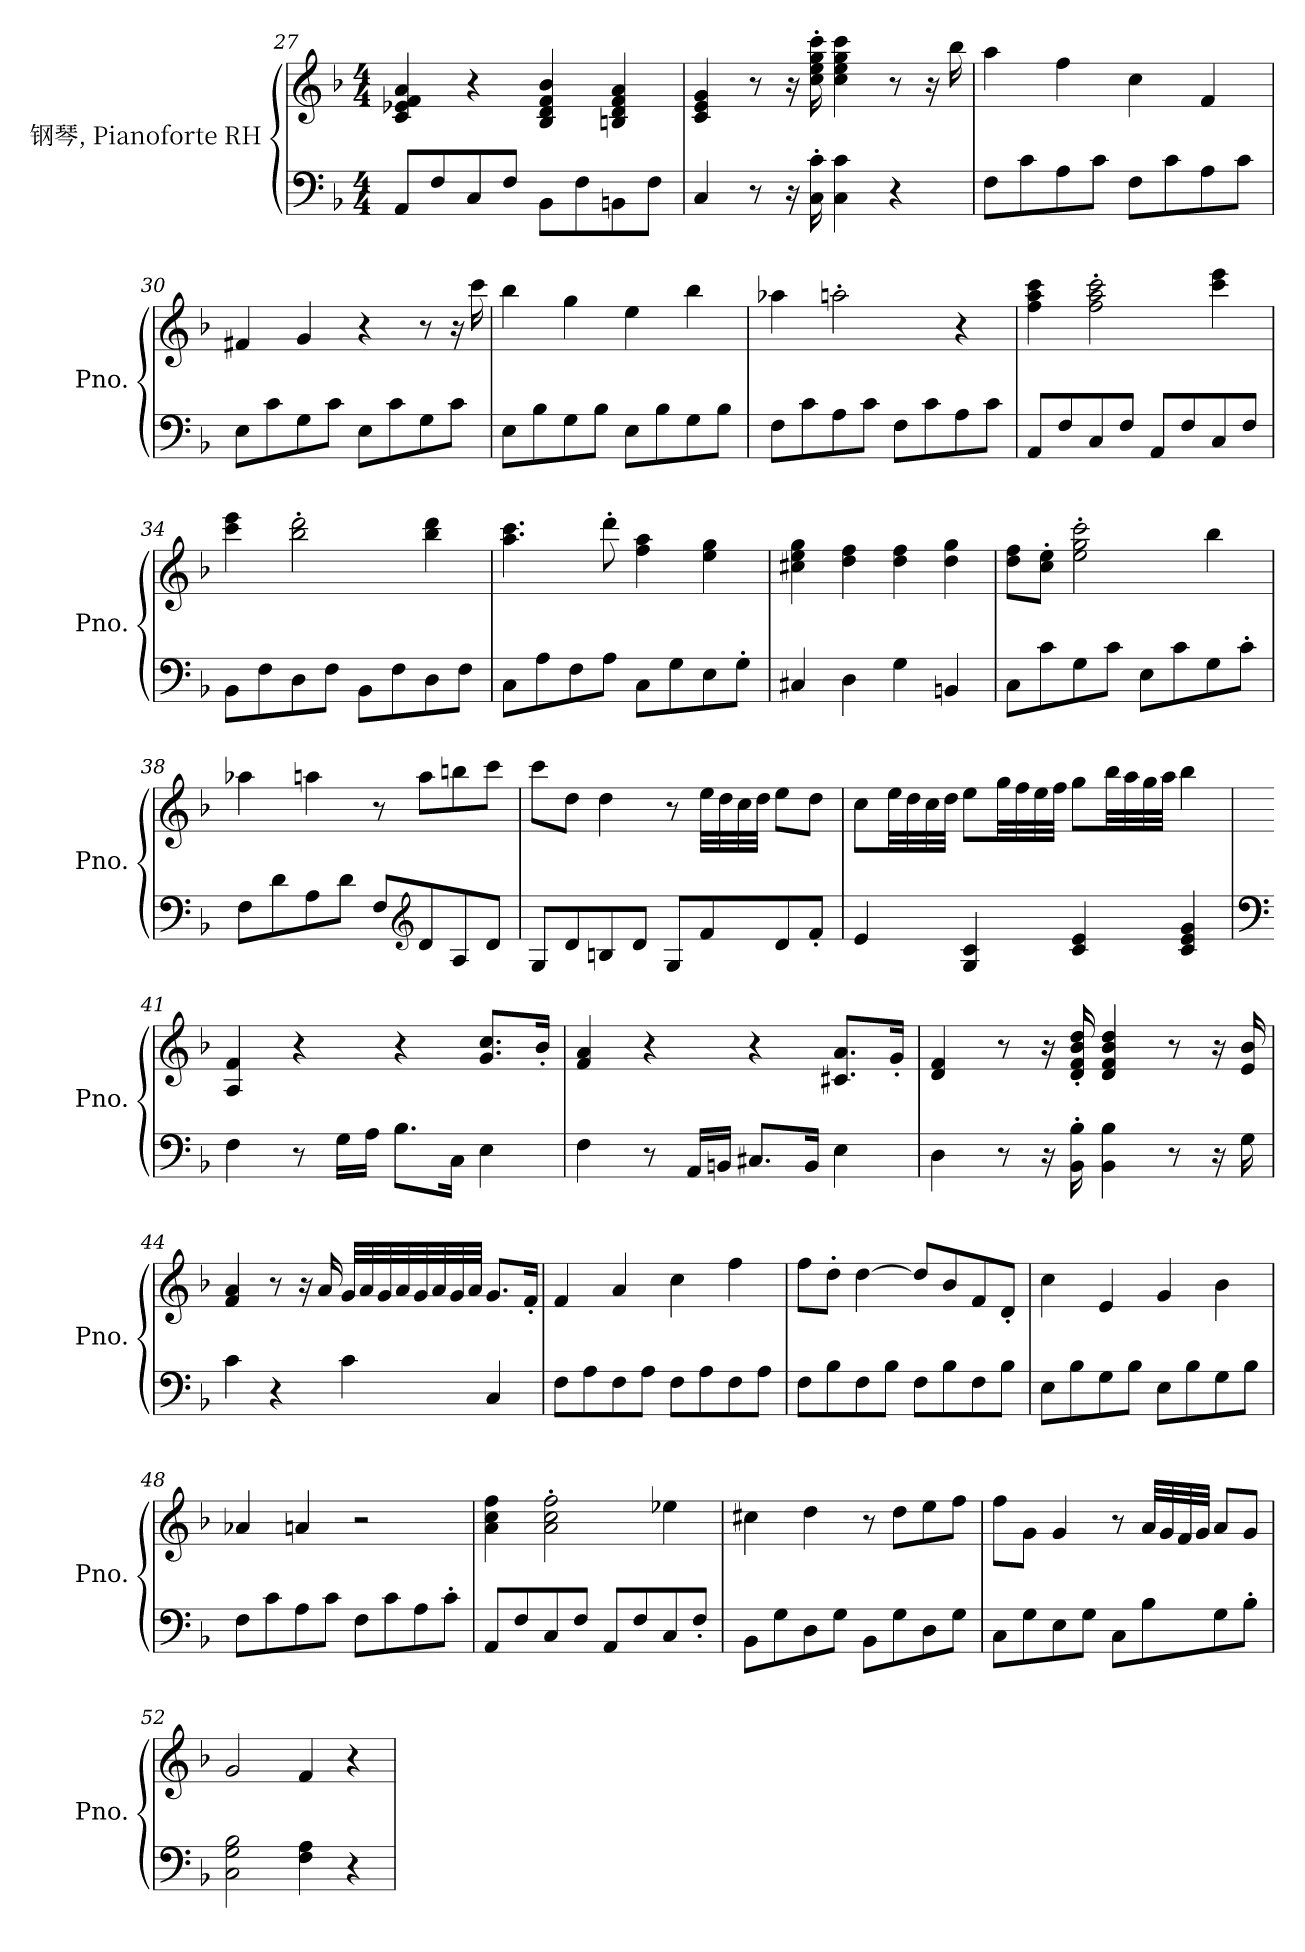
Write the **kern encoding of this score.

**kern	**kern
*part1	*part1
*staff2	*staff1
*I"钢琴, Pianoforte RH	*
*I'Pno.	*
*clefF4	*clefG2
*k[b-]	*k[b-]
*M4/4	*M4/4
=27	=27
8AA/L	4c/ 4e-X/ 4f/ 4a/
8F/	.
8C/	4r
8F/J	.
8BB-\L	4B-/ 4d/ 4f/ 4b-/
8F\	.
8BBn\	4Bn/ 4d/ 4f/ 4a/
8F\J	.
=28	=28
4C/	4c/ 4e/ 4g/
8r	8r
16r	16r
16C\' 16c\'	16cc\' 16ee\' 16gg\' 16ccc\'
4C\ 4c\	4cc\ 4ee\ 4gg\ 4ccc\
4r	8r
.	16r
.	16bb-\
=29	=29
8F\L	4aa\
8c\	.
8A\	4ff\
8c\J	.
8F\L	4cc\
8c\	.
8A\	4f/
8c\J	.
=30	=30
8E\L	4f#X/
8c\	.
8G\	4g/
8c\J	.
8E\L	4r
8c\	.
8G\	8r
8c\J	16r
.	16ccc\
!!LO:LB:g=z
=31	=31
8E\L	4bb-\
8B-\	.
8G\	4gg\
8B-\J	.
8E\L	4ee\
8B-\	.
8G\	4bb-\
8B-\J	.
=32	=32
8F\L	4aa-X\
8c\	.
8A\	2aan'\
8c\J	.
8F\L	.
8c\	.
8A\	4r
8c\J	.
=33	=33
8AA/L	4ff\ 4aa\ 4ccc\
8F/	.
8C/	2ff\' 2aa\' 2ccc\'
8F/J	.
8AA/L	.
8F/	.
8C/	4ccc\ 4eee\
8F/J	.
=34	=34
8BB-\L	4ccc\ 4eee\
8F\	.
8D\	2bb-\' 2ddd\'
8F\J	.
8BB-\L	.
8F\	.
8D\	4bb-\ 4ddd\
8F\J	.
=35	=35
8C\L	4.aa\ 4.ccc\
8A\	.
8F\	.
8A\J	8ddd'\
8C\L	4ff\ 4aa\
8G\	.
8E\	4ee\ 4gg\
8G'\J	.
!!LO:LB:g=z
=36	=36
4C#X/	4cc#X\ 4ee\ 4gg\
4D\	4dd\ 4ff\
4G\	4dd\ 4ff\
4BBn/	4dd\ 4gg\
=37	=37
8C\L	8dd\ 8ff\L
8c\	8cc\' 8ee\'J
8G\	2ee\' 2gg\' 2ccc\'
8c\J	.
8E\L	.
8c\	.
8G\	4bb-\
8c'\J	.
=38	=38
8F\L	4aa-X\
8d\	.
8A\	4aan\
8d\J	.
8F/L	8r
*clefG2	*
8d/	8aa\L
8A/	8bbn\
8d/J	8ccc\J
=39	=39
8G/L	8ccc\L
8d/	8dd\J
8Bn/	4dd\
8d/J	.
8G/L	8r
8f/	32ee\LLL
.	32dd\
.	32cc\
.	32dd\JJJ
8d/	8ee\L
8f'/J	8dd\J
!!LO:LB:g=z
=40	=40
*	*MM73
4e/	8cc\L
.	32ee\LL
.	32dd\
.	32cc\
.	32dd\JJJ
4G/ 4c/	8ee\L
.	32gg\LL
*	*MM75
.	32ff\
.	32ee\
.	32ff\JJJ
*	*MM72
4c/ 4e/	8gg\L
*	*MM67
.	32bb-\LL
.	32aa\
.	32gg\
.	32aa\JJJ
*	*MM62
4c/ 4e/ 4g/	4bb-\
=41	=41
*clefF4	*
*	*MM85
4F\	4A/ 4f/
8r	4r
16G\LL	.
16A\JJ	.
8.B-\L	4r
16C\Jk	.
4E\	8.g/ 8.cc/L
.	16b-'/Jk
=42	=42
4F\	4f/ 4a/
8r	4r
16AA/LL	.
16BBn/JJ	.
8.C#X/L	4r
16BB/Jk	.
4E\	8.c#X/ 8.a/L
.	16g'/Jk
!!LO:LB:g=z
=43	=43
4D\	4d/ 4f/
8r	8r
16r	16r
16BB-\' 16B-\'	16d/' 16f/' 16b-/' 16dd/'
4BB-\ 4B-\	4d/ 4f/ 4b-/ 4dd/
8r	8r
16r	16r
16G\	16e/ 16b-/
=44	=44
4c\	4f/ 4a/
4r	8r
.	16r
.	16a/
4c\	32g/LLL
.	32a/
.	32g/
.	32a/
.	32g/
.	32a/
.	32g/
.	32a/JJJ
*	*MM82
4C/	8.g/L
.	16f'/Jk
=45	=45
*	*MM76
8F\L	4f/
8A\	.
8F\	4a/
8A\J	.
8F\L	4cc\
8A\	.
8F\	4ff\
8A\J	.
=46	=46
8F\L	8ff\L
8B-\	8dd'\J
8F\	[4dd\
8B-\J	.
8F\L	8dd/L]
8B-\	8b-/
8F\	8f/
8B-\J	8d'/J
!!LO:LB:g=z
=47	=47
8E\L	4cc\
8B-\	.
8G\	4e/
8B-\J	.
8E\L	4g/
8B-\	.
8G\	4b-\
8B-\J	.
=48	=48
8F\L	4a-X/
8c\	.
8A\	4an/
8c\J	.
8F\L	2r
8c\	.
8A\	.
8c'\J	.
=49	=49
*	*MM76
8AA/L	4a\ 4cc\ 4ff\
8F/	.
8C/	2a\' 2cc\' 2ff\'
8F/J	.
8AA/L	.
8F/	.
8C/	4ee-X\
8F'/J	.
=50	=50
8BB-\L	4cc#X\
8G\	.
8D\	4dd\
8G\J	.
8BB-\L	8r
8G\	8dd\L
8D\	8ee\
8G\J	8ff\J
=51	=51
8C\L	8ff\L
8G\	8g\J
8E\	4g/
8G\J	.
8C\L	8r
*	*MM83
8B-\	32a/LLL
.	32g/
*	*MM82
.	32f/
.	32g/JJJ
*	*MM81
8G\	8a/L
*	*MM77
8B-'\J	8g/J
!!LO:PB:g=z
=52	=52
*	*MM73
2C\ 2G\ 2B-\	2g/
*	*MM61
4F\ 4A\	4f/
4r	4r
=	=
*-	*-
